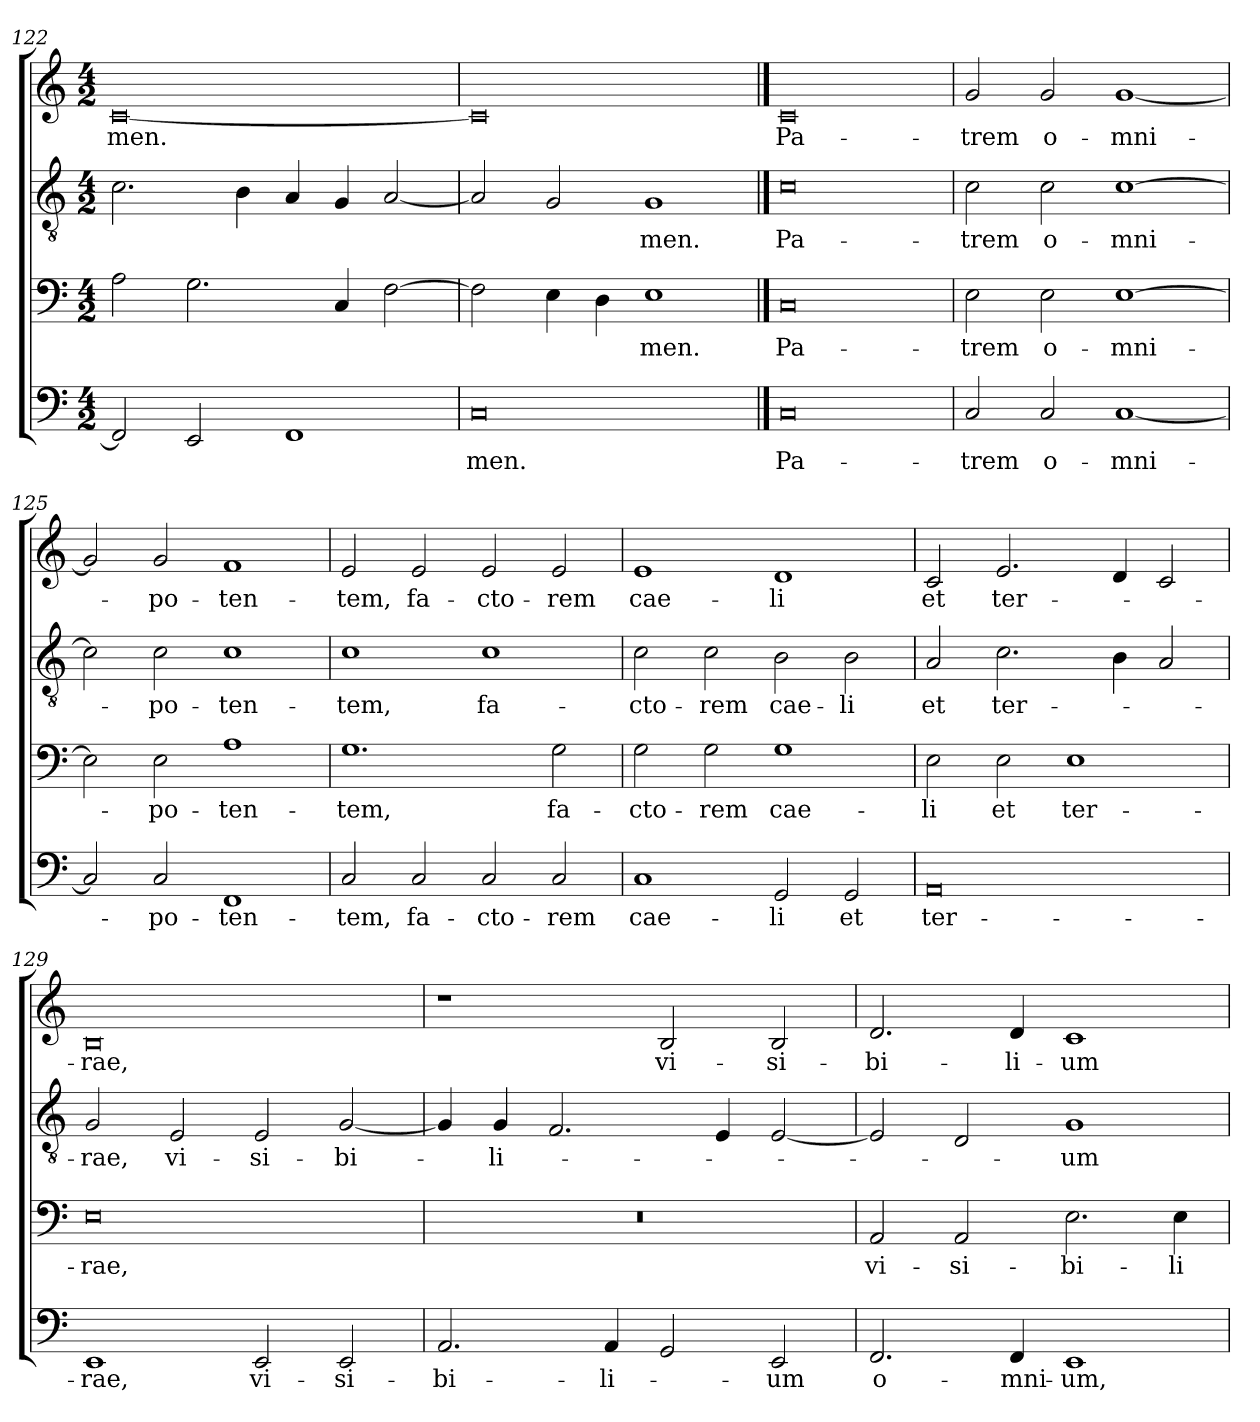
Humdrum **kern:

**kern	**text	**kern	**text	**kern	**text	**kern	**text
*part4	*part4	*part3	*part3	*part2	*part2	*part1	*part1
*staff4	*staff4	*staff3	*staff3	*staff2	*staff2	*staff1	*staff1
*clefF4	*	*clefF4	*	*clefGv2	*	*clefG2	*
*k[]	*	*k[]	*	*k[]	*	*k[]	*
*C:	*	*C:	*	*C:	*	*C:	*
*M4/2	*	*M4/2	*	*M4/2	*	*M4/2	*
=122	=122	=122	=122	=122	=122	=122	=122
!	!	!	!	!	!	!	!LO:LY:b
2FF/]	.	2A\	.	2.c\	.	[0c	-men.
2EE/	.	2.G\	.	.	.	.	.
.	.	.	.	4B\	.	.	.
1FF	.	.	.	4A/	.	.	.
.	.	4C/	.	4G/	.	.	.
.	.	[2F\	.	[2A/	.	.	.
=123	=123	=123	=123	=123	=123	=123	=123
!	!LO:LY:b	!	!	!	!	!	!
0C	-men.	2F\]	.	2A/]	.	0c]	.
.	.	4E\	.	2G/	.	.	.
.	.	4D\	.	.	.	.	.
!	!	!	!LO:LY:b	!	!LO:LY:b	!	!
.	.	1E	-men.	1G	-men.	.	.
!!LO:PB:g=z
==123X1	==123X1	==123X1	==123X1	==123X1	==123X1	==123X1	==123X1
!	!LO:LY:b	!	!LO:LY:b	!	!LO:LY:b	!	!LO:LY:b
0C	Pa-	0C	Pa-	0c	Pa-	0c	Pa-
=124	=124	=124	=124	=124	=124	=124	=124
!	!LO:LY:b	!	!LO:LY:b	!	!LO:LY:b	!	!LO:LY:b
2C/	-trem	2E\	-trem	2c\	-trem	2g/	-trem
!	!LO:LY:b	!	!LO:LY:b	!	!LO:LY:b	!	!LO:LY:b
2C/	o-	2E\	o-	2c\	o-	2g/	o-
!	!LO:LY:b	!	!LO:LY:b	!	!LO:LY:b	!	!LO:LY:b
[1C	-mni-	[1E	-mni-	[1c	-mni-	[1g	-mni-
=125	=125	=125	=125	=125	=125	=125	=125
2C/]	.	2E\]	.	2c\]	.	2g/]	.
!	!LO:LY:b	!	!LO:LY:b	!	!LO:LY:b	!	!LO:LY:b
2C/	-po-	2E\	-po-	2c\	-po-	2g/	-po-
!	!LO:LY:b	!	!LO:LY:b	!	!LO:LY:b	!	!LO:LY:b
1FF	-ten-	1A	-ten-	1c	-ten-	1f	-ten-
=126	=126	=126	=126	=126	=126	=126	=126
!	!LO:LY:b	!	!LO:LY:b	!	!LO:LY:b	!	!LO:LY:b
2C/	-tem,	1.G	-tem,	1c	-tem,	2e/	-tem,
!	!LO:LY:b	!	!	!	!	!	!LO:LY:b
2C/	fa-	.	.	.	.	2e/	fa-
!	!LO:LY:b	!	!	!	!LO:LY:b	!	!LO:LY:b
2C/	-cto-	.	.	1c	fa-	2e/	-cto-
!	!LO:LY:b	!	!LO:LY:b	!	!	!	!LO:LY:b
2C/	-rem	2G\	fa-	.	.	2e/	-rem
=127	=127	=127	=127	=127	=127	=127	=127
!	!LO:LY:b	!	!LO:LY:b	!	!LO:LY:b	!	!LO:LY:b
1C	cae-	2G\	-cto-	2c\	-cto-	1e	cae-
!	!	!	!LO:LY:b	!	!LO:LY:b	!	!
.	.	2G\	-rem	2c\	-rem	.	.
!	!LO:LY:b	!	!LO:LY:b	!	!LO:LY:b	!	!LO:LY:b
2GG/	-li	1G	cae-	2B\	cae-	1d	-li
!	!LO:LY:b	!	!	!	!LO:LY:b	!	!
2GG/	et	.	.	2B\	-li	.	.
=128	=128	=128	=128	=128	=128	=128	=128
!	!LO:LY:b	!	!LO:LY:b	!	!LO:LY:b	!	!LO:LY:b
0AA	ter-	2E\	-li	2A/	et	2c/	et
!	!	!	!LO:LY:b	!	!LO:LY:b	!	!LO:LY:b
.	.	2E\	et	2.c\	ter-	2.e/	ter-
!	!	!	!LO:LY:b	!	!	!	!
.	.	1E	ter-	.	.	.	.
.	.	.	.	4B\	.	4d/	.
.	.	.	.	2A/	.	2c/	.
!!LO:LB:g=z
=129	=129	=129	=129	=129	=129	=129	=129
!	!LO:LY:b	!	!LO:LY:b	!	!LO:LY:b	!	!LO:LY:b
1EE	-rae,	0E	-rae,	2G/	-rae,	0B	-rae,
!	!	!	!	!	!LO:LY:b	!	!
.	.	.	.	2E/	vi-	.	.
!	!LO:LY:b	!	!	!	!LO:LY:b	!	!
2EE/	vi-	.	.	2E/	-si-	.	.
!	!LO:LY:b	!	!	!	!LO:LY:b	!	!
2EE/	-si-	.	.	[2G/	-bi-	.	.
=130	=130	=130	=130	=130	=130	=130	=130
!	!LO:LY:b	!	!	!	!	!	!
2.AA/	-bi-	0r	.	4G/]	.	1r	.
!	!	!	!	!	!LO:LY:b	!	!
.	.	.	.	4G/	-li-	.	.
.	.	.	.	2.F/	.	.	.
!	!LO:LY:b	!	!	!	!	!	!
4AA/	-li-	.	.	.	.	.	.
!	!	!	!	!	!	!	!LO:LY:b
2GG/	.	.	.	.	.	2B/	vi-
.	.	.	.	4E/	.	.	.
!	!LO:LY:b	!	!	!	!	!	!LO:LY:b
2EE/	-um	.	.	[2E/	.	2B/	-si-
=131	=131	=131	=131	=131	=131	=131	=131
!	!LO:LY:b	!	!LO:LY:b	!	!	!	!LO:LY:b
2.FF/	o-	2AA/	vi-	2E/]	.	2.d/	-bi-
!	!	!	!LO:LY:b	!	!	!	!
.	.	2AA/	-si-	2D/	.	.	.
!	!LO:LY:b	!	!	!	!	!	!LO:LY:b
4FF/	-mni-	.	.	.	.	4d/	-li-
!	!LO:LY:b	!	!LO:LY:b	!	!LO:LY:b	!	!LO:LY:b
1EE	-um,	2.E\	-bi-	1G	-um	1c	-um
!	!	!	!LO:LY:b	!	!	!	!
.	.	4E\	-li-	.	.	.	.
=	=	=	=	=	=	=	=
*-	*-	*-	*-	*-	*-	*-	*-
